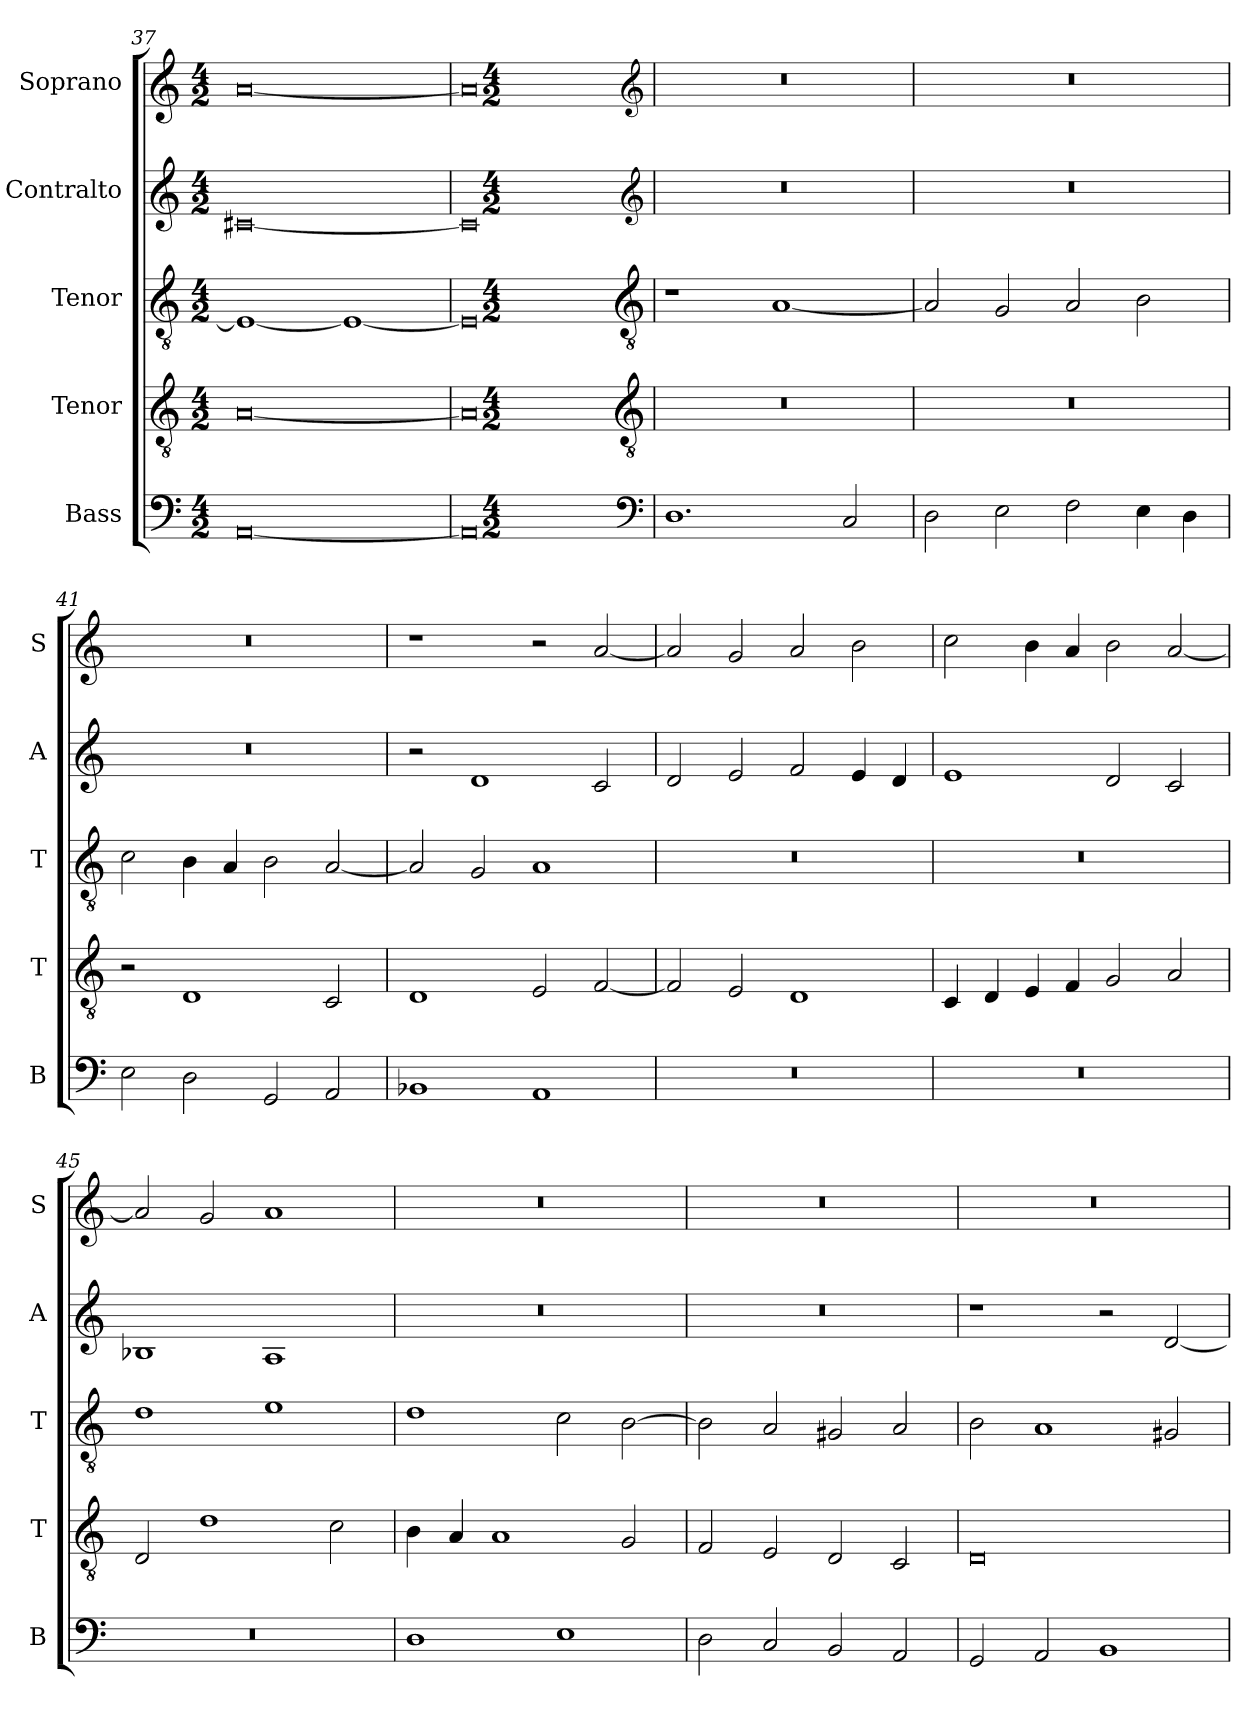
**kern	**kern	**kern	**kern	**kern
*part5	*part4	*part3	*part2	*part1
*staff5	*staff4	*staff3	*staff2	*staff1
*I"Bass	*I"Tenor	*I"Tenor	*I"Contralto	*I"Soprano
*I'B	*I'T	*I'T	*I'A	*I'S
*clefF4	*clefGv2	*clefGv2	*clefG2	*clefG2
*k[]	*k[]	*k[]	*k[]	*k[]
*D:dor	*D:dor	*D:dor	*D:dor	*D:dor
*M4/2	*M4/2	*M4/2	*M4/2	*M4/2
=37	=37	=37	=37	=37
[0AA	[0A	1E_	[0c#X	[0a
.	.	1E_	.	.
=38	=38	=38	=38	=38
0AA]	0A]	0E]	0c#]	0a]
*clefF4	*clefGv2	*clefGv2	*clefG2	*clefG2
*k[]	*k[]	*k[]	*k[]	*k[]
*D:dor	*D:dor	*D:dor	*D:dor	*D:dor
*M4/2	*M4/2	*M4/2	*M4/2	*M4/2
=39	=39	=39	=39	=39
1.D	0r	1r	0r	0r
.	.	[1A	.	.
2C	.	.	.	.
=40	=40	=40	=40	=40
2D	0r	2A]	0r	0r
2E	.	2G	.	.
2F	.	2A	.	.
4E	.	2B	.	.
4D	.	.	.	.
=41	=41	=41	=41	=41
2E	2r	2c	0r	0r
2D	1D	4B	.	.
.	.	4A	.	.
2GG	.	2B	.	.
2AA	2C	[2A	.	.
=42	=42	=42	=42	=42
1BB-X	1D	2A]	2r	1r
.	.	2G	1d	.
1AA	2E	1A	.	2r
.	[2F	.	2c	[2a
=43	=43	=43	=43	=43
0r	2F]	0r	2d	2a]
.	2E	.	2e	2g
.	1D	.	2f	2a
.	.	.	4e	2b
.	.	.	4d	.
=44	=44	=44	=44	=44
0r	4C	0r	1e	2cc
.	4D	.	.	.
.	4E	.	.	4b
.	4F	.	.	4a
.	2G	.	2d	2b
.	2A	.	2c	[2a
=45	=45	=45	=45	=45
0r	2D	1d	1B-X	2a]
.	1d	.	.	2g
.	.	1e	1A	1a
.	2c	.	.	.
=46	=46	=46	=46	=46
1D	4B	1d	0r	0r
.	4A	.	.	.
.	1A	.	.	.
1E	.	2c	.	.
.	2G	[2B	.	.
=47	=47	=47	=47	=47
2D	2F	2B]	0r	0r
2C	2E	2A	.	.
2BB	2D	2G#X	.	.
2AA	2C	2A	.	.
=48	=48	=48	=48	=48
2GG	0D	2B	1r	0r
2AA	.	1A	.	.
1BB	.	.	2r	.
.	.	2G#X	[2d	.
=	=	=	=	=
*-	*-	*-	*-	*-
